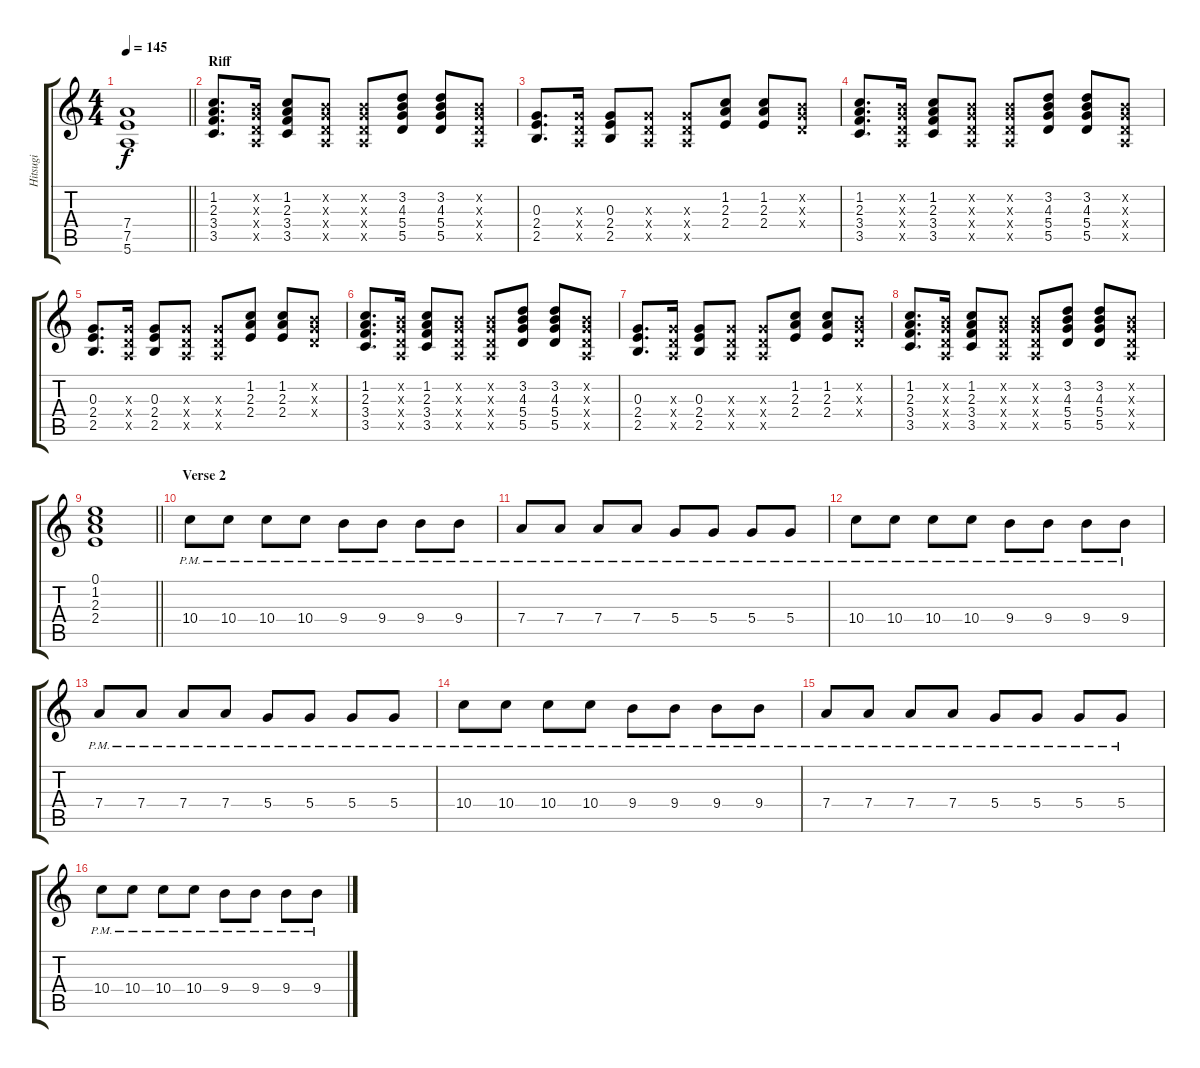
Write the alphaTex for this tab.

\track ("Hitsugi" "Hitsugi") {instrument distortionguitar}
\staff {score tabs}
\tuning (E4 B3 G3 D3 A2 E2) {hide}
\ts (4 4)
\tempo 145
\clef g2
\barLineRight lightlight
\ks c
(7.4{t} 7.5{t} 5.6{t}).1{dy f} |
\section ("" "Riff")
(1.2 2.3 3.4 3.5).8{d} (0.2{x} 0.3{x} 0.4{x} 0.5{x}).16 (1.2 2.3 3.4 3.5).8 (0.2{x} 0.3{x} 0.4{x} 0.5{x}).8 (0.2{x} 0.3{x} 0.4{x} 0.5{x}).8 (3.2 4.3 5.4 5.5).8 (3.2 4.3 5.4 5.5).8 (0.2{x} 0.3{x} 0.4{x} 0.5{x}).8 |
(0.3 2.4 2.5).8{d} (0.3{x} 0.4{x} 0.5{x}).16 (0.3 2.4 2.5).8 (0.3{x} 0.4{x} 0.5{x}).8 (0.3{x} 0.4{x} 0.5{x}).8 (1.2 2.3 2.4).8 (1.2 2.3 2.4).8 (0.2{x} 0.3{x} 0.4{x}).8 |
(1.2 2.3 3.4 3.5).8{d} (0.2{x} 0.3{x} 0.4{x} 0.5{x}).16 (1.2 2.3 3.4 3.5).8 (0.2{x} 0.3{x} 0.4{x} 0.5{x}).8 (0.2{x} 0.3{x} 0.4{x} 0.5{x}).8 (3.2 4.3 5.4 5.5).8 (3.2 4.3 5.4 5.5).8 (0.2{x} 0.3{x} 0.4{x} 0.5{x}).8 |
(0.3 2.4 2.5).8{d} (0.3{x} 0.4{x} 0.5{x}).16 (0.3 2.4 2.5).8 (0.3{x} 0.4{x} 0.5{x}).8 (0.3{x} 0.4{x} 0.5{x}).8 (1.2 2.3 2.4).8 (1.2 2.3 2.4).8 (0.2{x} 0.3{x} 0.4{x}).8 |
(1.2 2.3 3.4 3.5).8{d} (0.2{x} 0.3{x} 0.4{x} 0.5{x}).16 (1.2 2.3 3.4 3.5).8 (0.2{x} 0.3{x} 0.4{x} 0.5{x}).8 (0.2{x} 0.3{x} 0.4{x} 0.5{x}).8 (3.2 4.3 5.4 5.5).8 (3.2 4.3 5.4 5.5).8 (0.2{x} 0.3{x} 0.4{x} 0.5{x}).8 |
(0.3 2.4 2.5).8{d} (0.3{x} 0.4{x} 0.5{x}).16 (0.3 2.4 2.5).8 (0.3{x} 0.4{x} 0.5{x}).8 (0.3{x} 0.4{x} 0.5{x}).8 (1.2 2.3 2.4).8 (1.2 2.3 2.4).8 (0.2{x} 0.3{x} 0.4{x}).8 |
(1.2 2.3 3.4 3.5).8{d} (0.2{x} 0.3{x} 0.4{x} 0.5{x}).16 (1.2 2.3 3.4 3.5).8 (0.2{x} 0.3{x} 0.4{x} 0.5{x}).8 (0.2{x} 0.3{x} 0.4{x} 0.5{x}).8 (3.2 4.3 5.4 5.5).8 (3.2 4.3 5.4 5.5).8 (0.2{x} 0.3{x} 0.4{x} 0.5{x}).8 |
\barLineRight lightlight
(0.1 1.2 2.3 2.4).1 |
\section ("" "Verse 2")
10.4{pm}.8 10.4{pm}.8 10.4{pm}.8 10.4{pm}.8 9.4{pm}.8 9.4{pm}.8 9.4{pm}.8 9.4{pm}.8 |
7.4{pm}.8 7.4{pm}.8 7.4{pm}.8 7.4{pm}.8 5.4{pm}.8 5.4{pm}.8 5.4{pm}.8 5.4{pm}.8 |
10.4{pm}.8 10.4{pm}.8 10.4{pm}.8 10.4{pm}.8 9.4{pm}.8 9.4{pm}.8 9.4{pm}.8 9.4{pm}.8 |
7.4{pm}.8 7.4{pm}.8 7.4{pm}.8 7.4{pm}.8 5.4{pm}.8 5.4{pm}.8 5.4{pm}.8 5.4{pm}.8 |
10.4{pm}.8 10.4{pm}.8 10.4{pm}.8 10.4{pm}.8 9.4{pm}.8 9.4{pm}.8 9.4{pm}.8 9.4{pm}.8 |
7.4{pm}.8 7.4{pm}.8 7.4{pm}.8 7.4{pm}.8 5.4{pm}.8 5.4{pm}.8 5.4{pm}.8 5.4{pm}.8 |
10.4{pm}.8 10.4{pm}.8 10.4{pm}.8 10.4{pm}.8 9.4{pm}.8 9.4{pm}.8 9.4{pm}.8 9.4{pm}.8
